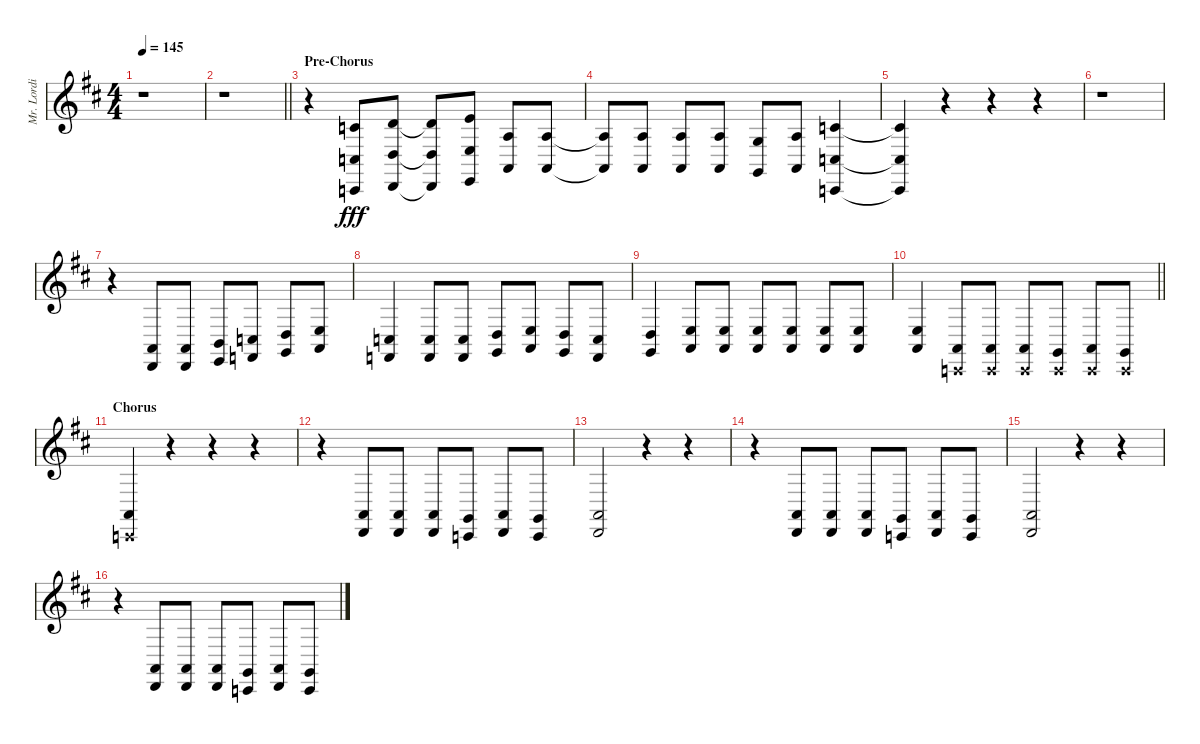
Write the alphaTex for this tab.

\track ("Mr. Lordi [Vocals #2]" "Mr. Lordi ") {instrument lead2sawtooth}
\staff {score}
\tuning (D4 A3 F3 C3 G2 C2) {hide}
\ts (4 4)
\tempo 145
\clef g2
\ks d
r.1{dy fff} |
\barLineRight lightlight
r.1 |
\section ("" "Pre-Chorus")
r.4 (3.2 0.4 0.6).8 (5.2 2.4 2.6).8 (5.2{t} 2.4{t} 2.6{t}).8 (7.2 4.4 4.6).8 (4.3 2.5).8 (4.3 2.5).8 |
(4.3{t} 2.5{t}).8 (4.3 2.5).8 (4.3 2.5).8 (4.3 2.5).8 (2.3 0.5).8 (4.3 2.5).8 (7.3 0.4 0.6).4 |
(7.3{t} 0.4{t} 0.6{t}).4 r.4 r.4 r.4 |
r.1 |
r.4 (2.5 2.6).8 (2.5 2.6).8 (4.5 4.6).8 (5.5 5.6).8 (7.5 7.6).8 (9.5 9.6).8 |
(5.5 5.6).4 (5.5 5.6).8 (5.5 5.6).8 (7.5 7.6).8 (9.5 9.6).8 (7.5 7.6).8 (5.5 5.6).8 |
(7.5 7.6).4 (9.5 9.6).8 (9.5 9.6).8 (9.5 9.6).8 (9.5 9.6).8 (9.5 9.6).8 (9.5 9.6).8 |
\barLineRight lightlight
(9.5 9.6).4 (2.5{pm} 0.6{x}).8 (2.5{pm} 0.6{x}).8 (2.5{pm} 0.6{x}).8 (0.5{pm} 0.6{x}).8 (2.5{pm} 0.6{x}).8 (0.5{pm} 0.6{x}).8 |
\section ("" "Chorus")
(2.5 0.6{x}).4 r.4 r.4 r.4 |
r.4 (2.5 2.6).8 (2.5 2.6).8 (2.5 2.6).8 (0.5 0.6).8 (2.5 2.6).8 (0.5 0.6).8 |
(2.5 2.6).2 r.4 r.4 |
r.4 (2.5 2.6).8 (2.5 2.6).8 (2.5 2.6).8 (0.5 0.6).8 (2.5 2.6).8 (0.5 0.6).8 |
(2.5 2.6).2 r.4 r.4 |
r.4 (2.5 2.6).8 (2.5 2.6).8 (2.5 2.6).8 (0.5 0.6).8 (2.5 2.6).8 (0.5 0.6).8
